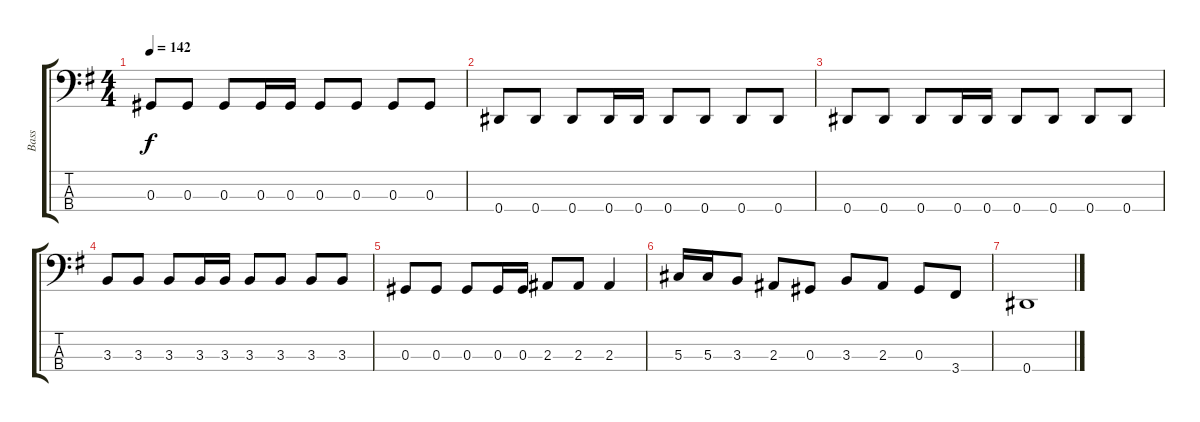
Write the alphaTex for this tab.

\track ("Bass" "Bass") {instrument electricbassfinger}
\staff {score tabs}
\tuning (Gb2 Db2 Ab1 Eb1) {hide}
\ts (4 4)
\tempo 142
\clef f4
\ks g
0.3.8{dy f} 0.3.8 0.3.8 0.3.16 0.3.16 0.3.8 0.3.8 0.3.8 0.3.8 |
0.4.8 0.4.8 0.4.8 0.4.16 0.4.16 0.4.8 0.4.8 0.4.8 0.4.8 |
0.4.8 0.4.8 0.4.8 0.4.16 0.4.16 0.4.8 0.4.8 0.4.8 0.4.8 |
3.3.8 3.3.8 3.3.8 3.3.16 3.3.16 3.3.8 3.3.8 3.3.8 3.3.8 |
0.3.8 0.3.8 0.3.8 0.3.16 0.3.16 2.3.8 2.3.8 2.3.4 |
5.3.16 5.3.16 3.3.8 2.3.8 0.3.8 3.3.8 2.3.8 0.3.8 3.4.8 |
0.4.1
